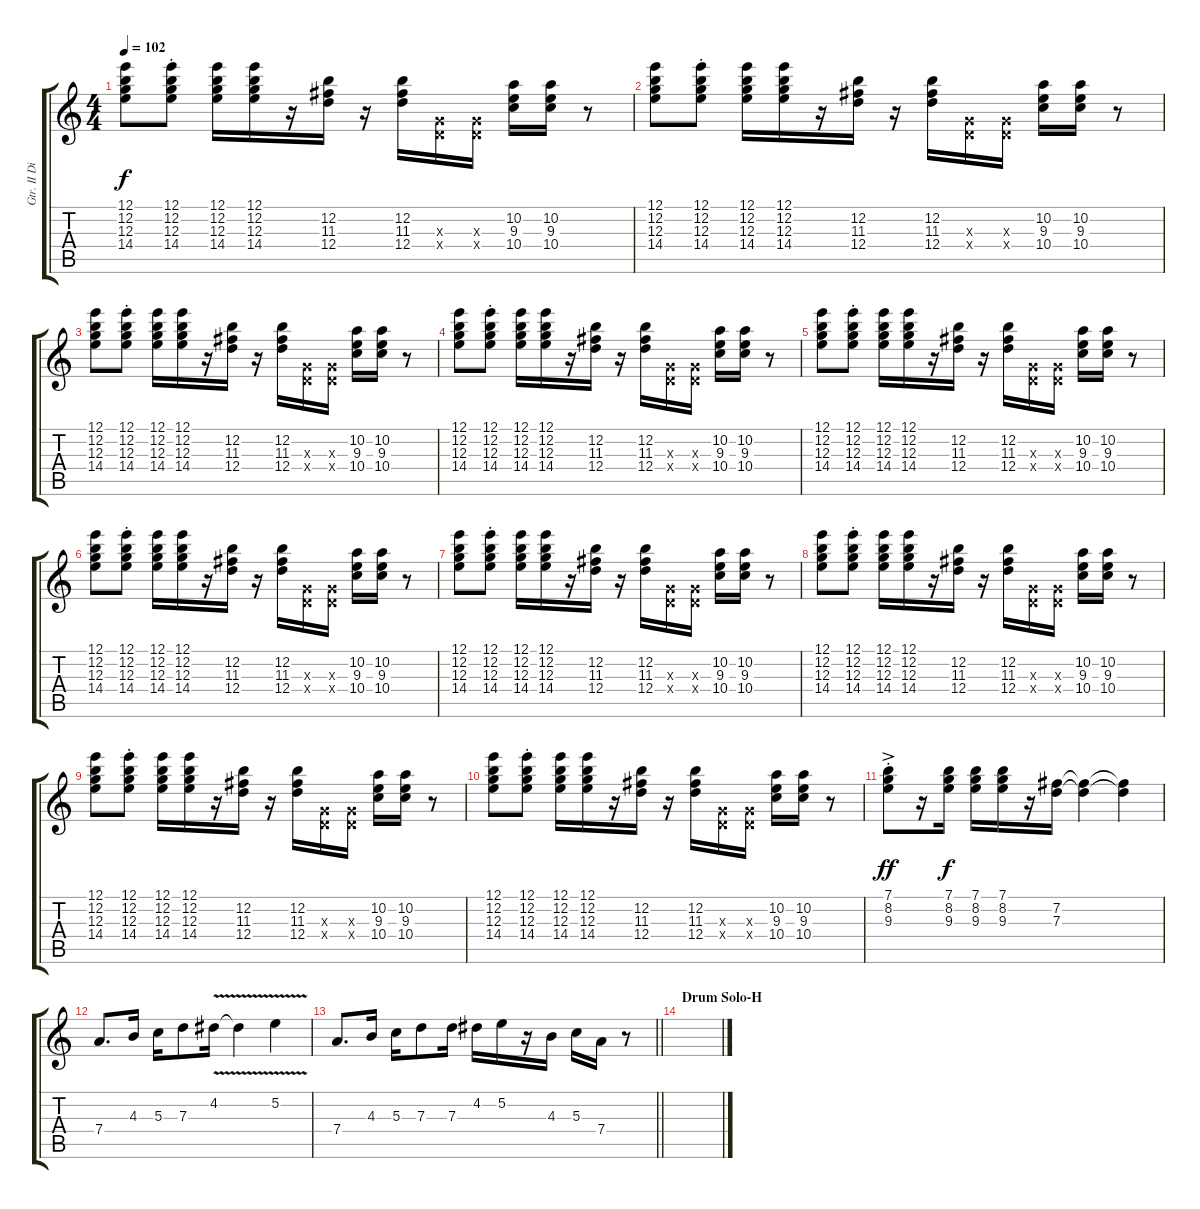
\track ("Gtr. II Dickey" "Gtr. II Di") {instrument electricguitarclean}
\staff {score tabs}
\tuning (E4 B3 G3 D3 A2 E2) {hide}
\ts (4 4)
\tempo 102
\clef g2
\ks c
(12.1 12.2 12.3 14.4).8{dy f} (12.1{st} 12.2{st} 12.3{st} 14.4{st}).8 (12.1 12.2 12.3 14.4).16 (12.1 12.2 12.3 14.4).16 r.16 (12.2 11.3 12.4).16 r.16 (12.2 11.3 12.4).16 (0.3{x} 0.4{x}).16 (0.3{x} 0.4{x}).16 (10.2 9.3 10.4).16 (10.2 9.3 10.4).16 r.8 |
(12.1 12.2 12.3 14.4).8 (12.1{st} 12.2{st} 12.3{st} 14.4{st}).8 (12.1 12.2 12.3 14.4).16 (12.1 12.2 12.3 14.4).16 r.16 (12.2 11.3 12.4).16 r.16 (12.2 11.3 12.4).16 (0.3{x} 0.4{x}).16 (0.3{x} 0.4{x}).16 (10.2 9.3 10.4).16 (10.2 9.3 10.4).16 r.8 |
(12.1 12.2 12.3 14.4).8 (12.1{st} 12.2{st} 12.3{st} 14.4{st}).8 (12.1 12.2 12.3 14.4).16 (12.1 12.2 12.3 14.4).16 r.16 (12.2 11.3 12.4).16 r.16 (12.2 11.3 12.4).16 (0.3{x} 0.4{x}).16 (0.3{x} 0.4{x}).16 (10.2 9.3 10.4).16 (10.2 9.3 10.4).16 r.8 |
(12.1 12.2 12.3 14.4).8 (12.1{st} 12.2{st} 12.3{st} 14.4{st}).8 (12.1 12.2 12.3 14.4).16 (12.1 12.2 12.3 14.4).16 r.16 (12.2 11.3 12.4).16 r.16 (12.2 11.3 12.4).16 (0.3{x} 0.4{x}).16 (0.3{x} 0.4{x}).16 (10.2 9.3 10.4).16 (10.2 9.3 10.4).16 r.8 |
(12.1 12.2 12.3 14.4).8 (12.1{st} 12.2{st} 12.3{st} 14.4{st}).8 (12.1 12.2 12.3 14.4).16 (12.1 12.2 12.3 14.4).16 r.16 (12.2 11.3 12.4).16 r.16 (12.2 11.3 12.4).16 (0.3{x} 0.4{x}).16 (0.3{x} 0.4{x}).16 (10.2 9.3 10.4).16 (10.2 9.3 10.4).16 r.8 |
(12.1 12.2 12.3 14.4).8 (12.1{st} 12.2{st} 12.3{st} 14.4{st}).8 (12.1 12.2 12.3 14.4).16 (12.1 12.2 12.3 14.4).16 r.16 (12.2 11.3 12.4).16 r.16 (12.2 11.3 12.4).16 (0.3{x} 0.4{x}).16 (0.3{x} 0.4{x}).16 (10.2 9.3 10.4).16 (10.2 9.3 10.4).16 r.8 |
(12.1 12.2 12.3 14.4).8 (12.1{st} 12.2{st} 12.3{st} 14.4{st}).8 (12.1 12.2 12.3 14.4).16 (12.1 12.2 12.3 14.4).16 r.16 (12.2 11.3 12.4).16 r.16 (12.2 11.3 12.4).16 (0.3{x} 0.4{x}).16 (0.3{x} 0.4{x}).16 (10.2 9.3 10.4).16 (10.2 9.3 10.4).16 r.8 |
(12.1 12.2 12.3 14.4).8 (12.1{st} 12.2{st} 12.3{st} 14.4{st}).8 (12.1 12.2 12.3 14.4).16 (12.1 12.2 12.3 14.4).16 r.16 (12.2 11.3 12.4).16 r.16 (12.2 11.3 12.4).16 (0.3{x} 0.4{x}).16 (0.3{x} 0.4{x}).16 (10.2 9.3 10.4).16 (10.2 9.3 10.4).16 r.8 |
(12.1 12.2 12.3 14.4).8 (12.1{st} 12.2{st} 12.3{st} 14.4{st}).8 (12.1 12.2 12.3 14.4).16 (12.1 12.2 12.3 14.4).16 r.16 (12.2 11.3 12.4).16 r.16 (12.2 11.3 12.4).16 (0.3{x} 0.4{x}).16 (0.3{x} 0.4{x}).16 (10.2 9.3 10.4).16 (10.2 9.3 10.4).16 r.8 |
(12.1 12.2 12.3 14.4).8 (12.1{st} 12.2{st} 12.3{st} 14.4{st}).8 (12.1 12.2 12.3 14.4).16 (12.1 12.2 12.3 14.4).16 r.16 (12.2 11.3 12.4).16 r.16 (12.2 11.3 12.4).16 (0.3{x} 0.4{x}).16 (0.3{x} 0.4{x}).16 (10.2 9.3 10.4).16 (10.2 9.3 10.4).16 r.8 |
(7.1{ac st} 8.2{ac st} 9.3{ac st}).8{dy ff} r.16 (7.1 8.2 9.3).16{dy f} (7.1 8.2 9.3).16 (7.1 8.2 9.3).16 r.16 (7.2 7.3).16 (7.2{t} 7.3{t}).4 (7.2{t} 7.3{t}).4 |
7.4.8{d volume 9 instrument overdrivenguitar} 4.3.16 5.3.16 7.3.8 4.2{v}.16 4.2{t}.4 5.2{v}.4 |
\barLineRight lightlight
7.4.8{d} 4.3.16 5.3.16 7.3.8 7.3.16 4.2.16 5.2.16 r.16 4.3.16 5.3.16 7.4.16 r.8 |
\section ("" "Drum Solo-H")
